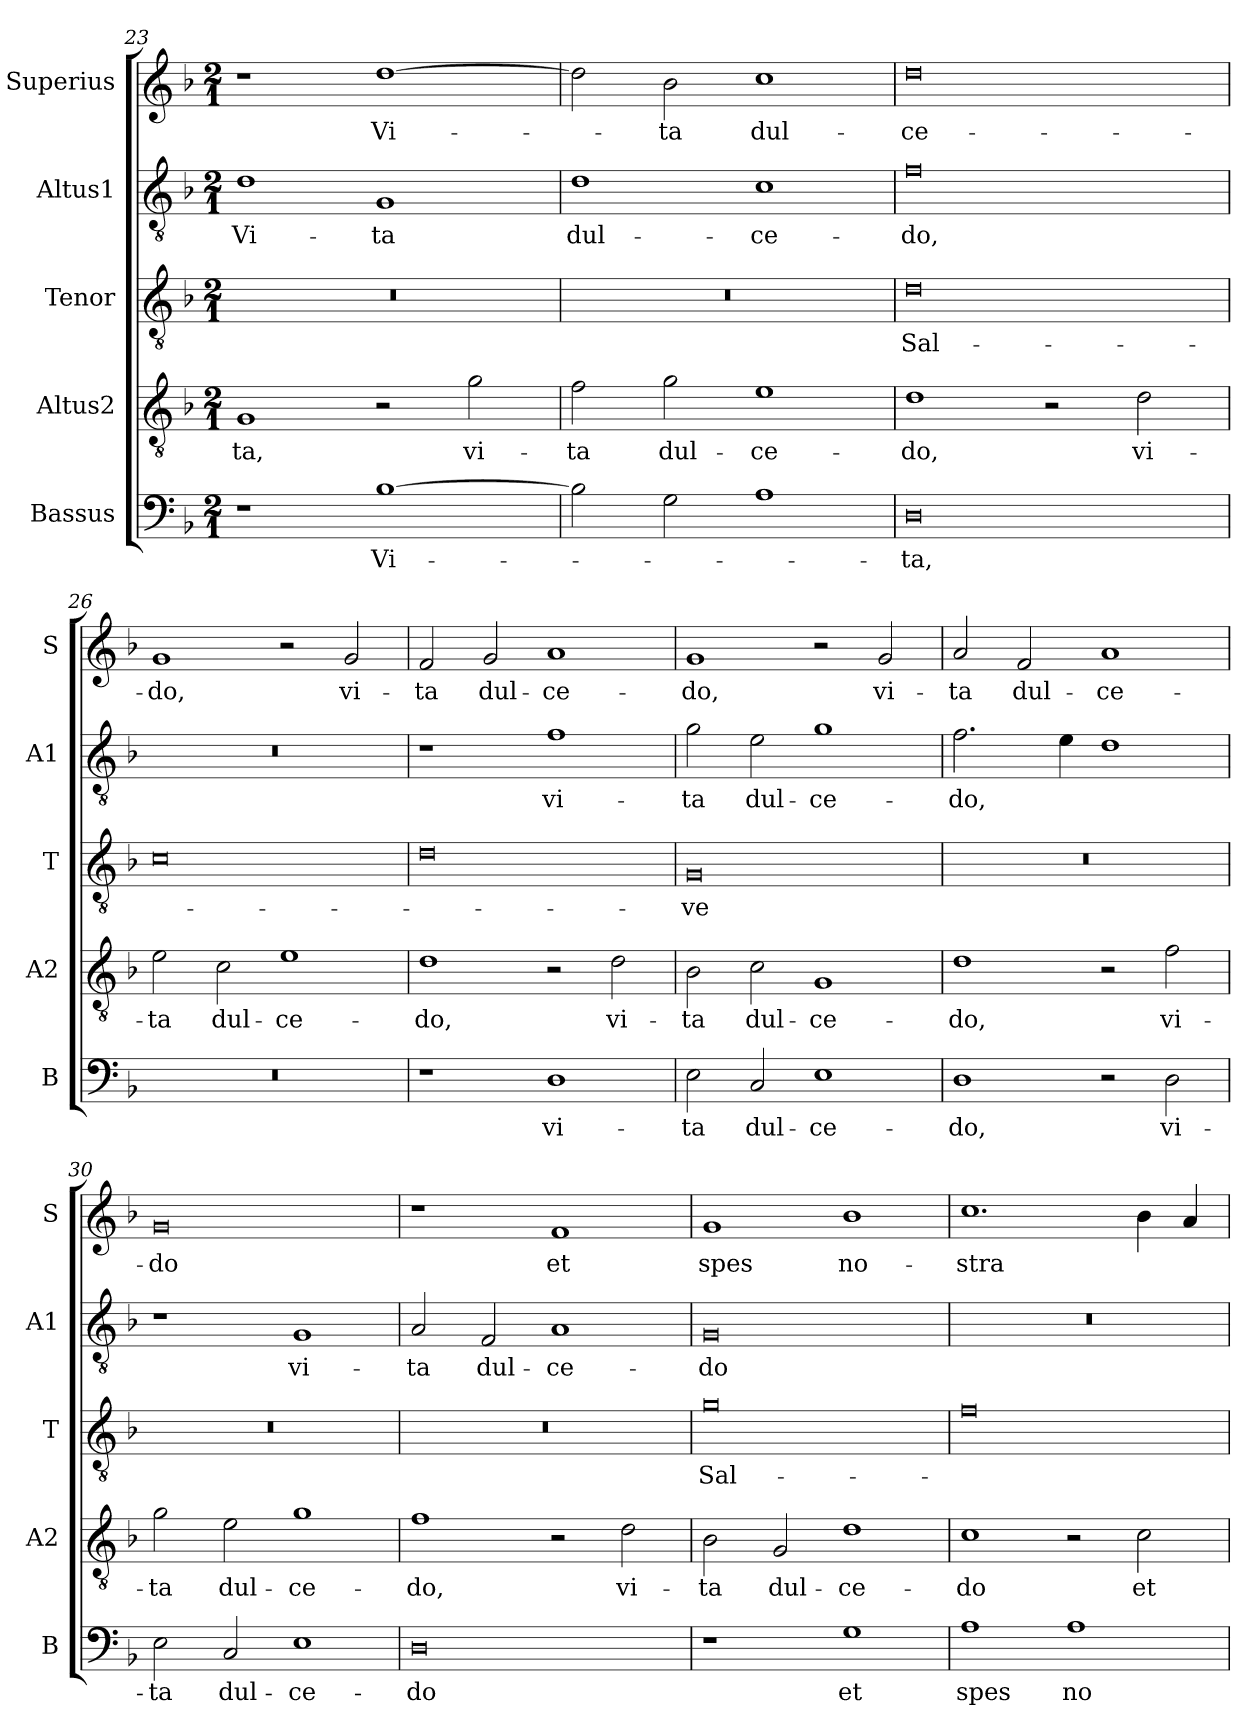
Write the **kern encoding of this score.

**kern	**text	**kern	**text	**kern	**text	**kern	**text	**kern	**text
*part5	*part5	*part4	*part4	*part3	*part3	*part2	*part2	*part1	*part1
*staff5	*staff5	*staff4	*staff4	*staff3	*staff3	*staff2	*staff2	*staff1	*staff1
*I"Bassus	*	*I"Altus2	*	*I"Tenor	*	*I"Altus1	*	*I"Superius	*
*I'B	*	*I'A2	*	*I'T	*	*I'A1	*	*I'S	*
*clefF4	*	*clefGv2	*	*clefGv2	*	*clefGv2	*	*clefG2	*
*k[b-]	*	*k[b-]	*	*k[b-]	*	*k[b-]	*	*k[b-]	*
*M2/1	*	*M2/1	*	*M2/1	*	*M2/1	*	*M2/1	*
=23	=23	=23	=23	=23	=23	=23	=23	=23	=23
1r	.	1G	-ta,	0r	.	1d	Vi-	1r	.
[1B-	Vi-	2r	.	.	.	1G	-ta	[1dd	Vi-
.	.	2g\	vi-	.	.	.	.	.	.
=24	=24	=24	=24	=24	=24	=24	=24	=24	=24
2B-\]	.	2f\	-ta	0r	.	1d	dul-	2dd\]	.
2G\	.	2g\	dul-	.	.	.	.	2b-\	-ta
1A	.	1e	-ce-	.	.	1c	-ce-	1cc	dul-
=25	=25	=25	=25	=25	=25	=25	=25	=25	=25
0D	-ta,	1d	-do,	0d	Sal-	0f	-do,	0dd	-ce-
.	.	2r	.	.	.	.	.	.	.
.	.	2d\	vi-	.	.	.	.	.	.
=26	=26	=26	=26	=26	=26	=26	=26	=26	=26
0r	.	2e\	-ta	0c	.	0r	.	1g	-do,
.	.	2c\	dul-	.	.	.	.	.	.
.	.	1e	-ce-	.	.	.	.	2r	.
.	.	.	.	.	.	.	.	2g/	vi-
=27	=27	=27	=27	=27	=27	=27	=27	=27	=27
1r	.	1d	-do,	0d	.	1r	.	2f/	-ta
.	.	.	.	.	.	.	.	2g/	dul-
1D	vi-	2r	.	.	.	1f	vi-	1a	-ce-
.	.	2d\	vi-	.	.	.	.	.	.
=28	=28	=28	=28	=28	=28	=28	=28	=28	=28
2E\	-ta	2B-\	-ta	0G	-ve	2g\	-ta	1g	-do,
2C/	dul-	2c\	dul-	.	.	2e\	dul-	.	.
1E	-ce-	1G	-ce-	.	.	1g	-ce-	2r	.
.	.	.	.	.	.	.	.	2g/	vi-
=29	=29	=29	=29	=29	=29	=29	=29	=29	=29
1D	-do,	1d	-do,	0r	.	2.f\	-do,	2a/	-ta
.	.	.	.	.	.	.	.	2f/	dul-
.	.	.	.	.	.	4e\	.	.	.
2r	.	2r	.	.	.	1d	.	1a	-ce-
2D\	vi-	2f\	vi-	.	.	.	.	.	.
=30	=30	=30	=30	=30	=30	=30	=30	=30	=30
2E\	-ta	2g\	-ta	0r	.	1r	.	0g	-do
2C/	dul-	2e\	dul-	.	.	.	.	.	.
1E	-ce-	1g	-ce-	.	.	1G	vi-	.	.
=31	=31	=31	=31	=31	=31	=31	=31	=31	=31
0D	-do	1f	-do,	0r	.	2A/	-ta	1r	.
.	.	.	.	.	.	2F/	dul-	.	.
.	.	2r	.	.	.	1A	-ce-	1f	et
.	.	2d\	vi-	.	.	.	.	.	.
=32	=32	=32	=32	=32	=32	=32	=32	=32	=32
1r	.	2B-\	-ta	0g	Sal-	0G	-do	1g	spes
.	.	2G/	dul-	.	.	.	.	.	.
1G	et	1d	-ce-	.	.	.	.	1b-	no-
=33	=33	=33	=33	=33	=33	=33	=33	=33	=33
1A	spes	1c	-do	0f	.	0r	.	1.cc	-stra
1A	no-	2r	.	.	.	.	.	.	.
.	.	2c\	et	.	.	.	.	4b-\	.
.	.	.	.	.	.	.	.	4a/	.
=	=	=	=	=	=	=	=	=	=
*-	*-	*-	*-	*-	*-	*-	*-	*-	*-
